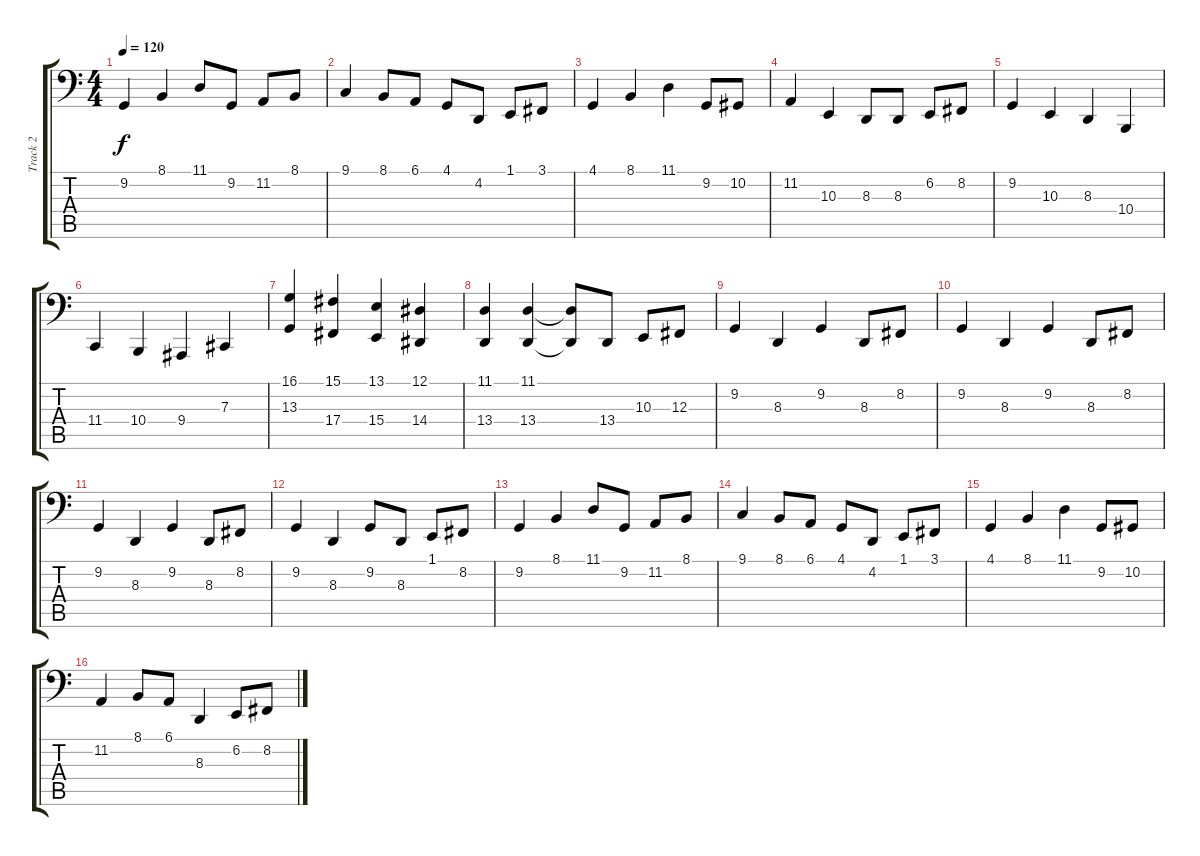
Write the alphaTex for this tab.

\track ("Track 2" "Track 2") {instrument acousticgrandpiano}
\staff {score tabs}
\tuning (Eb2 Bb1 Gb1 Db1 Ab0 D0) {hide}
\ts (4 4)
\tempo 120
\clef f4
\ks c
9.2.4{dy f} 8.1.4 11.1.8 9.2.8 11.2.8 8.1.8 |
9.1.4 8.1.8 6.1.8 4.1.8 4.2.8 1.1.8 3.1.8 |
4.1.4 8.1.4 11.1.4 9.2.8 10.2.8 |
11.2.4 10.3.4 8.3.8 8.3.8 6.2.8 8.2.8 |
9.2.4 10.3.4 8.3.4 10.4.4 |
11.4.4 10.4.4 9.4.4 7.3.4 |
(16.1 13.3).4 (15.1 17.4).4 (13.1 15.4).4 (12.1 14.4).4 |
(11.1 13.4).4 (11.1 13.4).4 (11.1{t} 13.4{t}).8 13.4.8 10.3.8 12.3.8 |
9.2.4 8.3.4 9.2.4 8.3.8 8.2.8 |
9.2.4 8.3.4 9.2.4 8.3.8 8.2.8 |
9.2.4 8.3.4 9.2.4 8.3.8 8.2.8 |
9.2.4 8.3.4 9.2.8 8.3.8 1.1.8 8.2.8 |
9.2.4 8.1.4 11.1.8 9.2.8 11.2.8 8.1.8 |
9.1.4 8.1.8 6.1.8 4.1.8 4.2.8 1.1.8 3.1.8 |
4.1.4 8.1.4 11.1.4 9.2.8 10.2.8 |
11.2.4 8.1.8 6.1.8 8.3.4 6.2.8 8.2.8
